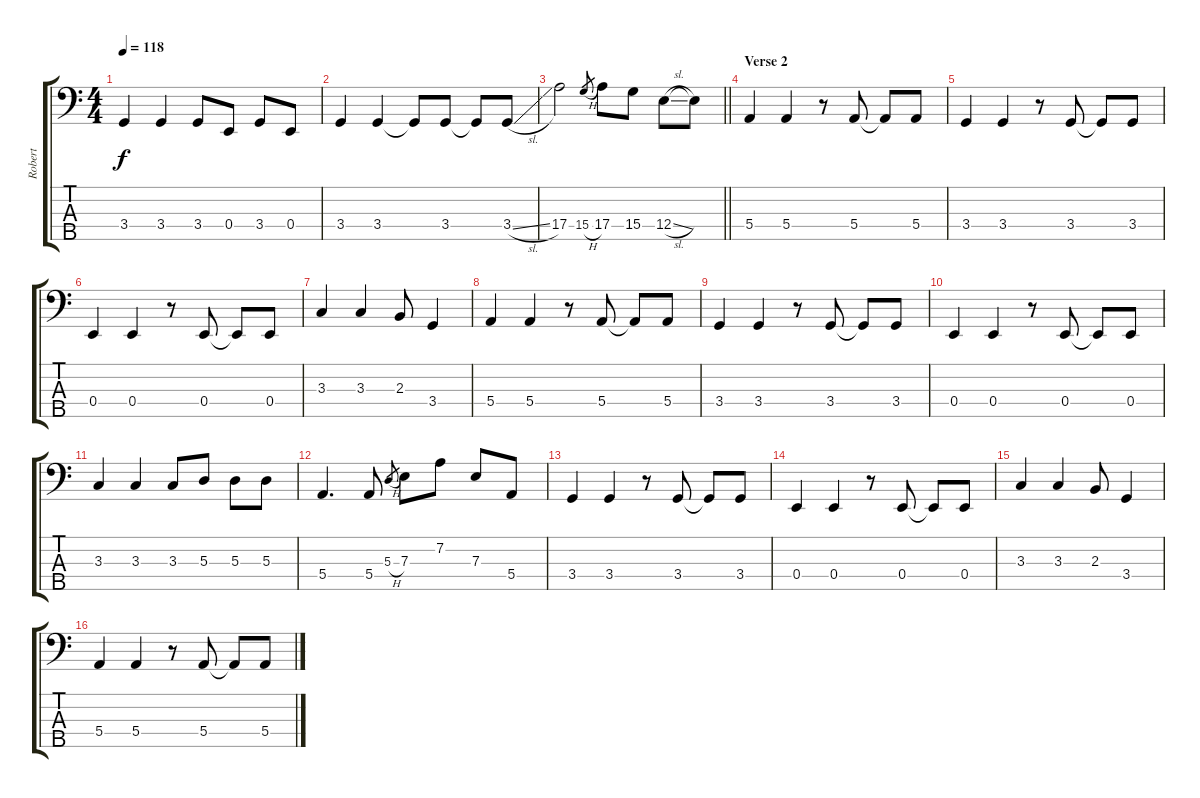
\track ("Robert" "Robert") {solo instrument electricbassfinger}
\staff {score tabs}
\tuning (G2 D2 A1 E1 B0) {hide}
\ts (4 4)
\tempo 118
\clef f4
\ks c
3.4.4{dy f} 3.4.4 3.4.8 0.4.8 3.4.8 0.4.8 |
3.4.4 3.4.4 3.4{t}.8 3.4.8 3.4{t}.8 3.4{sl}.8 |
\barLineRight lightlight
17.4.2 15.4{h}.8{gr} 17.4.8 15.4.8 12.4{sl}.8 12.4{t}.8 |
\section ("" "Verse 2")
5.4.4 5.4.4 r.8 5.4.8 5.4{t}.8 5.4.8 |
3.4.4 3.4.4 r.8 3.4.8 3.4{t}.8 3.4.8 |
0.4.4 0.4.4 r.8 0.4.8 0.4{t}.8 0.4.8 |
3.3.4 3.3.4 2.3.8 3.4.4 |
5.4.4 5.4.4 r.8 5.4.8 5.4{t}.8 5.4.8 |
3.4.4 3.4.4 r.8 3.4.8 3.4{t}.8 3.4.8 |
0.4.4 0.4.4 r.8 0.4.8 0.4{t}.8 0.4.8 |
3.3.4 3.3.4 3.3.8 5.3.8 5.3.8 5.3.8 |
5.4.4{d} 5.4.8 5.3{h}.8{gr} 7.3.8 7.2.8 7.3.8 5.4.8 |
3.4.4 3.4.4 r.8 3.4.8 3.4{t}.8 3.4.8 |
0.4.4 0.4.4 r.8 0.4.8 0.4{t}.8 0.4.8 |
3.3.4 3.3.4 2.3.8 3.4.4 |
5.4.4 5.4.4 r.8 5.4.8 5.4{t}.8 5.4.8
